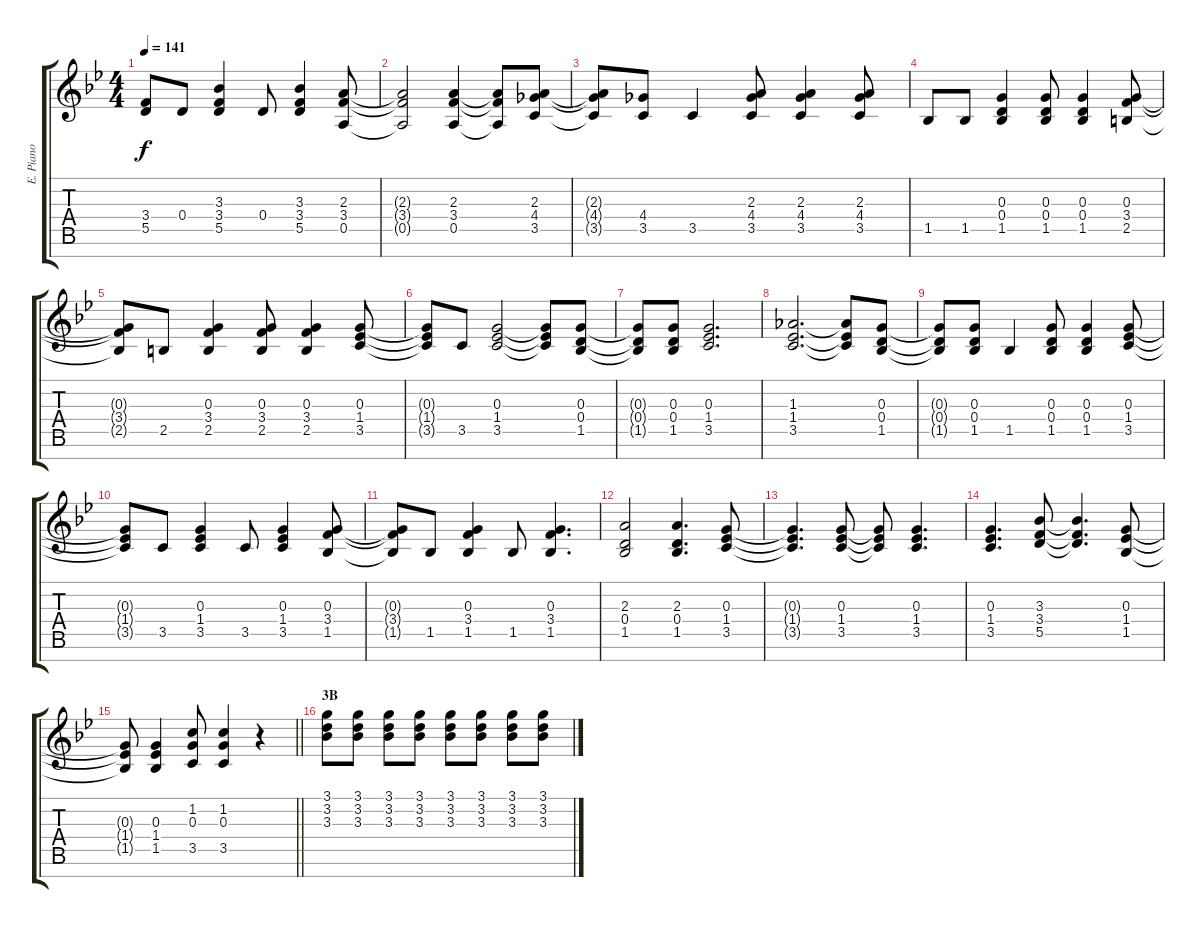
\track ("E. Piano" "E. Piano") {instrument brightacousticpiano}
\staff {score tabs}
\tuning (E5 B4 G4 D4 A3 E3 B2) {hide}
\ts (4 4)
\tempo 141
\clef g2
\ks bb
(3.4{t} 5.5{t}).8{dy f} 0.4.8 (3.3 3.4 5.5).4 0.4.8 (3.3 3.4 5.5).4 (2.3 3.4 0.5).8 |
(2.3{t} 3.4{t} 0.5{t}).2 (2.3 3.4 0.5).4 (2.3{t} 3.4{t} 0.5{t}).8 (2.3 4.4 3.5).8 |
(2.3{t} 4.4{t} 3.5{t}).8 (4.4 3.5).8 3.5.4 (2.3 4.4 3.5).8 (2.3 4.4 3.5).4 (2.3 4.4 3.5).8 |
1.5.8 1.5.8 (0.3 0.4 1.5).4 (0.3 0.4 1.5).8 (0.3 0.4 1.5).4 (0.3 3.4 2.5).8 |
(0.3{t} 3.4{t} 2.5{t}).8 2.5.8 (0.3 3.4 2.5).4 (0.3 3.4 2.5).8 (0.3 3.4 2.5).4 (0.3 1.4 3.5).8 |
(0.3{t} 1.4{t} 3.5{t}).8 3.5.8 (0.3 1.4 3.5).2 (0.3{t} 1.4{t} 3.5{t}).8 (0.3 0.4 1.5).8 |
(0.3{t} 0.4{t} 1.5{t}).8 (0.3 0.4 1.5).8 (0.3 1.4 3.5).2{d} |
(1.3 1.4 3.5).2{d} (1.3{t} 1.4{t} 3.5{t}).8 (0.3 0.4 1.5).8 |
(0.3{t} 0.4{t} 1.5{t}).8 (0.3 0.4 1.5).8 1.5.4 (0.3 0.4 1.5).8 (0.3 0.4 1.5).4 (0.3 1.4 3.5).8 |
(0.3{t} 1.4{t} 3.5{t}).8 3.5.8 (0.3 1.4 3.5).4 3.5.8 (0.3 1.4 3.5).4 (0.3 3.4 1.5).8 |
(0.3{t} 3.4{t} 1.5{t}).8 1.5.8 (0.3 3.4 1.5).4 1.5.8 (0.3 3.4 1.5).4{d} |
(2.3 0.4 1.5).2 (2.3 0.4 1.5).4{d} (0.3 1.4 3.5).8 |
(0.3{t} 1.4{t} 3.5{t}).4{d} (0.3 1.4 3.5).8 (0.3{t} 1.4{t} 3.5{t}).8 (0.3 1.4 3.5).4{d} |
(0.3 1.4 3.5).4{d} (3.3 3.4 5.5).8 (3.3{t} 3.4{t} 5.5{t}).4{d} (0.3 1.4 1.5).8 |
\barLineRight lightlight
(0.3{t} 1.4{t} 1.5{t}).8 (0.3 1.4 1.5).4 (1.2 0.3 3.5).8 (1.2 0.3 3.5).4 r.4 |
\section ("" "3B")
(3.1 3.2 3.3).8 (3.1 3.2 3.3).8 (3.1 3.2 3.3).8 (3.1 3.2 3.3).8 (3.1 3.2 3.3).8 (3.1 3.2 3.3).8 (3.1 3.2 3.3).8 (3.1 3.2 3.3).8
